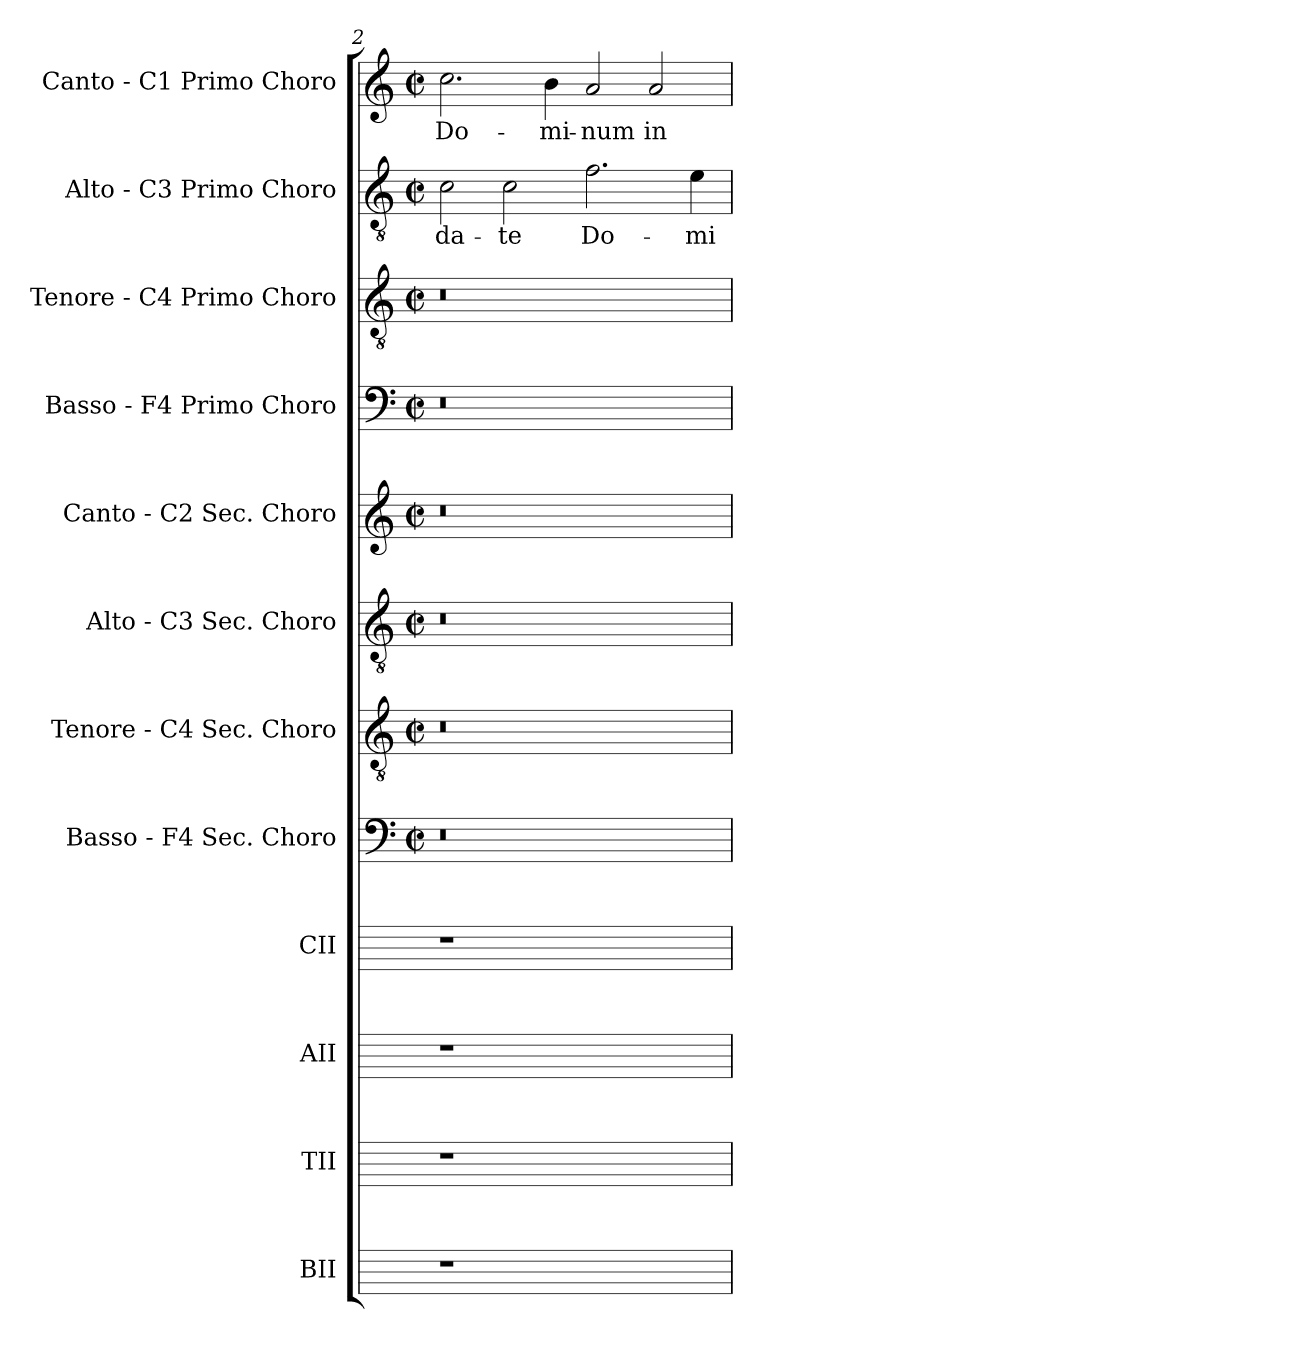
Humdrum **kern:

**kern	**kern	**kern	**kern	**kern	**kern	**kern	**kern	**kern	**kern	**kern	**text	**kern	**text
*part12	*part11	*part10	*part9	*part8	*part7	*part6	*part5	*part4	*part3	*part2	*part2	*part1	*part1
*staff12	*staff11	*staff10	*staff9	*staff8	*staff7	*staff6	*staff5	*staff4	*staff3	*staff2	*staff2	*staff1	*staff1
*I"BII	*I"TII	*I"AII	*I"CII	*I"Basso - F4  Sec. Choro	*I"Tenore - C4  Sec. Choro	*I"Alto - C3  Sec. Choro	*I"Canto - C2  Sec. Choro	*I"Basso - F4  Primo Choro	*I"Tenore - C4  Primo Choro	*I"Alto - C3  Primo Choro	*	*I"Canto - C1  Primo Choro	*
*I'BII	*I'TII	*I'AII	*I'CII	*I'Ch	*I'Ch	*I'Ch	*I'Ch	*I'BI	*I'TI	*I'AI	*	*I'CI	*
*	*	*	*	*clefF4	*clefGv2	*clefGv2	*clefG2	*clefF4	*clefGv2	*clefGv2	*	*clefG2	*
*	*	*	*	*M2/2	*M2/2	*M2/2	*M2/2	*M2/2	*M2/2	*M2/2	*	*M2/2	*
*	*	*	*	*met(c|)	*met(c|)	*met(c|)	*met(c|)	*met(c|)	*met(c|)	*met(c|)	*	*met(c|)	*
=2	=2	=2	=2	=2	=2	=2	=2	=2	=2	=2	=2	=2	=2
!	!	!	!	!	!	!	!	!	!	!	!LO:LY:b:cj	!	!LO:LY:b:cj
1r	1r	1r	1r	0r	0r	0r	0r	0r	0r	2c\	-da-	2.cc\	Do-
!	!	!	!	!	!	!	!	!	!	!	!LO:LY:b:cj	!	!
.	.	.	.	.	.	.	.	.	.	2c\	-te	.	.
!	!	!	!	!	!	!	!	!	!	!	!	!	!LO:LY:b
.	.	.	.	.	.	.	.	.	.	.	.	4b\	-mi-
!	!	!	!	!	!	!	!	!	!	!	!LO:LY:b:cj	!	!LO:LY:b:cj
1ryy	1ryy	1ryy	1ryy	.	.	.	.	.	.	2.f\	Do-	2a/	-num
!	!	!	!	!	!	!	!	!	!	!	!	!	!LO:LY:b:cj
.	.	.	.	.	.	.	.	.	.	.	.	2a/	in
!	!	!	!	!	!	!	!	!	!	!	!LO:LY:b:cj	!	!
.	.	.	.	.	.	.	.	.	.	4e\	-mi-	.	.
=	=	=	=	=	=	=	=	=	=	=	=	=	=
*-	*-	*-	*-	*-	*-	*-	*-	*-	*-	*-	*-	*-	*-
